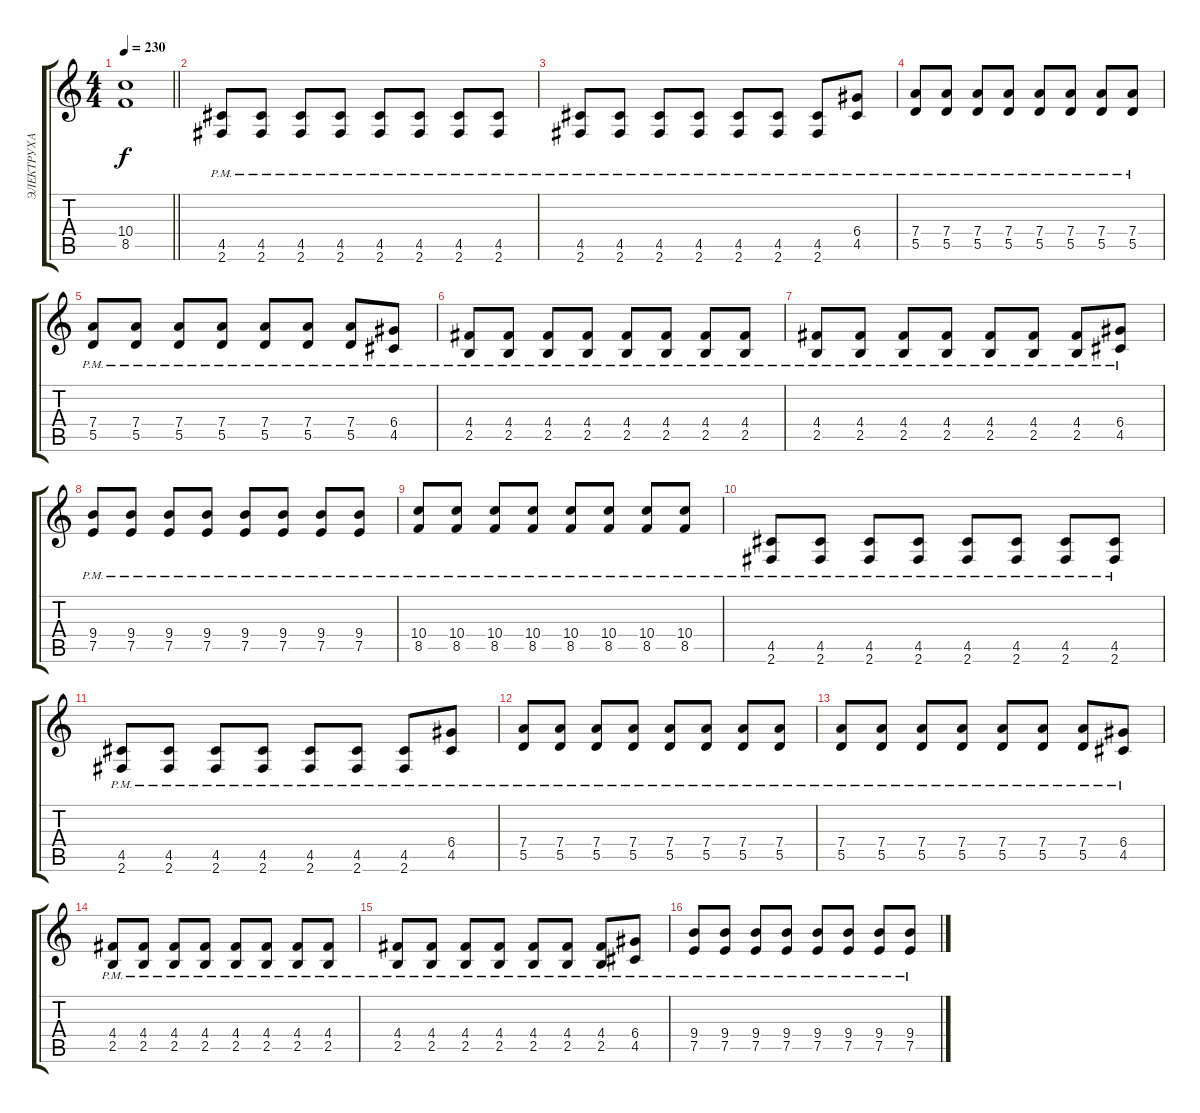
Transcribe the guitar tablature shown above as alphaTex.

\track ("ЭЛЕКТРУХА" "ЭЛЕКТРУХА") {instrument distortionguitar}
\staff {score tabs}
\tuning (E4 B3 G3 D3 A2 E2) {hide}
\ts (4 4)
\tempo 230
\clef g2
\barLineRight lightlight
\ks c
(10.4 8.5).1{dy f} |
(4.5{pm} 2.6{pm}).8 (4.5{pm} 2.6{pm}).8 (4.5{pm} 2.6{pm}).8 (4.5{pm} 2.6{pm}).8 (4.5{pm} 2.6{pm}).8 (4.5{pm} 2.6{pm}).8 (4.5{pm} 2.6{pm}).8 (4.5{pm} 2.6{pm}).8 |
(4.5{pm} 2.6{pm}).8 (4.5{pm} 2.6{pm}).8 (4.5{pm} 2.6{pm}).8 (4.5{pm} 2.6{pm}).8 (4.5{pm} 2.6{pm}).8 (4.5{pm} 2.6{pm}).8 (4.5{pm} 2.6{pm}).8 (6.4{pm} 4.5{pm}).8 |
(7.4{pm} 5.5{pm}).8 (7.4{pm} 5.5{pm}).8 (7.4{pm} 5.5{pm}).8 (7.4{pm} 5.5{pm}).8 (7.4{pm} 5.5{pm}).8 (7.4{pm} 5.5{pm}).8 (7.4{pm} 5.5{pm}).8 (7.4{pm} 5.5{pm}).8 |
(7.4{pm} 5.5{pm}).8 (7.4{pm} 5.5{pm}).8 (7.4{pm} 5.5{pm}).8 (7.4{pm} 5.5{pm}).8 (7.4{pm} 5.5{pm}).8 (7.4{pm} 5.5{pm}).8 (7.4{pm} 5.5{pm}).8 (6.4{pm} 4.5{pm}).8 |
(4.4{pm} 2.5{pm}).8 (4.4{pm} 2.5{pm}).8 (4.4{pm} 2.5{pm}).8 (4.4{pm} 2.5{pm}).8 (4.4{pm} 2.5{pm}).8 (4.4{pm} 2.5{pm}).8 (4.4{pm} 2.5{pm}).8 (4.4{pm} 2.5{pm}).8 |
(4.4{pm} 2.5{pm}).8 (4.4{pm} 2.5{pm}).8 (4.4{pm} 2.5{pm}).8 (4.4{pm} 2.5{pm}).8 (4.4{pm} 2.5{pm}).8 (4.4{pm} 2.5{pm}).8 (4.4{pm} 2.5{pm}).8 (6.4{pm} 4.5{pm}).8 |
(9.4{pm} 7.5{pm}).8 (9.4{pm} 7.5{pm}).8 (9.4{pm} 7.5{pm}).8 (9.4{pm} 7.5{pm}).8 (9.4{pm} 7.5{pm}).8 (9.4{pm} 7.5{pm}).8 (9.4{pm} 7.5{pm}).8 (9.4{pm} 7.5{pm}).8 |
(10.4{pm} 8.5{pm}).8 (10.4{pm} 8.5{pm}).8 (10.4{pm} 8.5{pm}).8 (10.4{pm} 8.5{pm}).8 (10.4{pm} 8.5{pm}).8 (10.4{pm} 8.5{pm}).8 (10.4{pm} 8.5{pm}).8 (10.4{pm} 8.5{pm}).8 |
(4.5{pm} 2.6{pm}).8 (4.5{pm} 2.6{pm}).8 (4.5{pm} 2.6{pm}).8 (4.5{pm} 2.6{pm}).8 (4.5{pm} 2.6{pm}).8 (4.5{pm} 2.6{pm}).8 (4.5{pm} 2.6{pm}).8 (4.5{pm} 2.6{pm}).8 |
(4.5{pm} 2.6{pm}).8 (4.5{pm} 2.6{pm}).8 (4.5{pm} 2.6{pm}).8 (4.5{pm} 2.6{pm}).8 (4.5{pm} 2.6{pm}).8 (4.5{pm} 2.6{pm}).8 (4.5{pm} 2.6{pm}).8 (6.4{pm} 4.5{pm}).8 |
(7.4{pm} 5.5{pm}).8 (7.4{pm} 5.5{pm}).8 (7.4{pm} 5.5{pm}).8 (7.4{pm} 5.5{pm}).8 (7.4{pm} 5.5{pm}).8 (7.4{pm} 5.5{pm}).8 (7.4{pm} 5.5{pm}).8 (7.4{pm} 5.5{pm}).8 |
(7.4{pm} 5.5{pm}).8 (7.4{pm} 5.5{pm}).8 (7.4{pm} 5.5{pm}).8 (7.4{pm} 5.5{pm}).8 (7.4{pm} 5.5{pm}).8 (7.4{pm} 5.5{pm}).8 (7.4{pm} 5.5{pm}).8 (6.4{pm} 4.5{pm}).8 |
(4.4{pm} 2.5{pm}).8 (4.4{pm} 2.5{pm}).8 (4.4{pm} 2.5{pm}).8 (4.4{pm} 2.5{pm}).8 (4.4{pm} 2.5{pm}).8 (4.4{pm} 2.5{pm}).8 (4.4{pm} 2.5{pm}).8 (4.4{pm} 2.5{pm}).8 |
(4.4{pm} 2.5{pm}).8 (4.4{pm} 2.5{pm}).8 (4.4{pm} 2.5{pm}).8 (4.4{pm} 2.5{pm}).8 (4.4{pm} 2.5{pm}).8 (4.4{pm} 2.5{pm}).8 (4.4{pm} 2.5{pm}).8 (6.4{pm} 4.5{pm}).8 |
(9.4{pm} 7.5{pm}).8 (9.4{pm} 7.5{pm}).8 (9.4{pm} 7.5{pm}).8 (9.4{pm} 7.5{pm}).8 (9.4{pm} 7.5{pm}).8 (9.4{pm} 7.5{pm}).8 (9.4{pm} 7.5{pm}).8 (9.4{pm} 7.5{pm}).8
